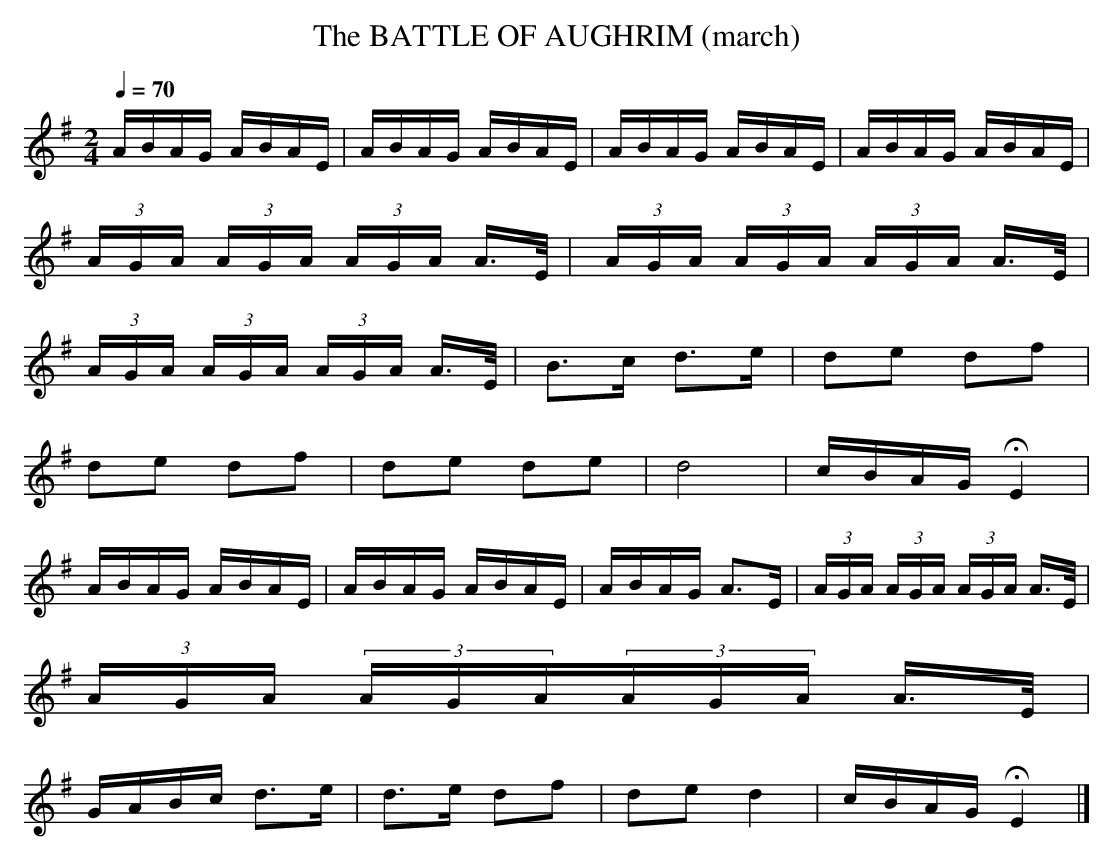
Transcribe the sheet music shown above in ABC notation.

X:1
T:BATTLE OF AUGHRIM (march), The
that I have come across.
Q:1/4=70
M:2/4
L:1/16
K:G
ABAG ABAE|ABAG ABAE|ABAG ABAE|ABAG ABAE|
(3AGA (3AGA (3AGA A>E|(3AGA (3AGA (3AGA A>E|
(3AGA (3AGA (3AGA A>E|B3c d3e|d2e2 d2f2|
d2e2 d2f2|d2e2 d2e2|d8|cBAG HE4|
ABAG ABAE|ABAG ABAE|ABAG A3E|(3AGA (3AGA (3AGA A>E|
(3AGA (3AGA(3AGA A>E|
GABc d3e|d3e d2f2|d2e2 d4|cBAG HE4|]
